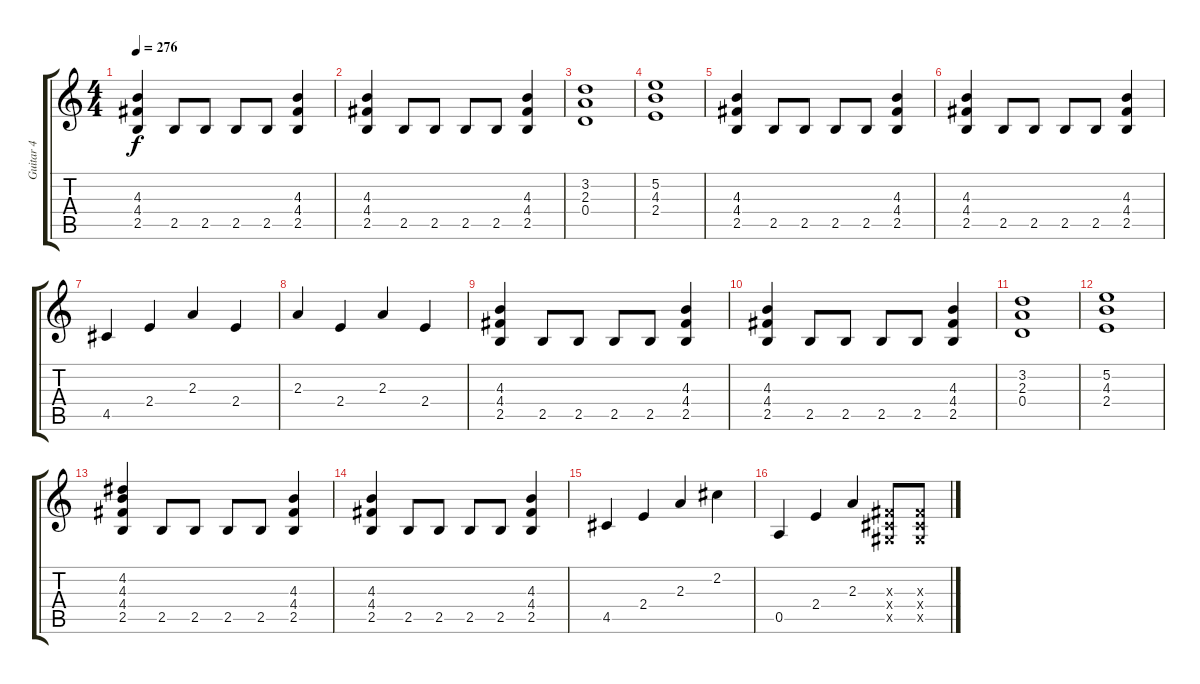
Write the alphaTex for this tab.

\track ("Guitar 4" "Guitar 4") {instrument distortionguitar}
\staff {score tabs}
\tuning (E4 B3 G3 D3 A2 E2) {hide}
\ts (4 4)
\tempo 276
\clef g2
\ks c
(4.3 4.4 2.5).4{dy f} 2.5.8 2.5.8 2.5.8 2.5.8 (4.3 4.4 2.5).4 |
(4.3 4.4 2.5).4 2.5.8 2.5.8 2.5.8 2.5.8 (4.3 4.4 2.5).4 |
(3.2 2.3 0.4).1 |
(5.2 4.3 2.4).1 |
(4.3 4.4 2.5).4 2.5.8 2.5.8 2.5.8 2.5.8 (4.3 4.4 2.5).4 |
(4.3 4.4 2.5).4 2.5.8 2.5.8 2.5.8 2.5.8 (4.3 4.4 2.5).4 |
4.5.4 2.4.4 2.3.4 2.4.4 |
2.3.4 2.4.4 2.3.4 2.4.4 |
(4.3 4.4 2.5).4 2.5.8 2.5.8 2.5.8 2.5.8 (4.3 4.4 2.5).4 |
(4.3 4.4 2.5).4 2.5.8 2.5.8 2.5.8 2.5.8 (4.3 4.4 2.5).4 |
(3.2 2.3 0.4).1 |
(5.2 4.3 2.4).1 |
(4.2 4.3 4.4 2.5).4 2.5.8 2.5.8 2.5.8 2.5.8 (4.3 4.4 2.5).4 |
(4.3 4.4 2.5).4 2.5.8 2.5.8 2.5.8 2.5.8 (4.3 4.4 2.5).4 |
4.5.4 2.4.4 2.3.4 2.2.4 |
0.5.4 2.4.4 2.3.4 (-1.3{x} -1.4{x} -1.5{x}).8 (-1.3{x} -1.4{x} -1.5{x}).8
